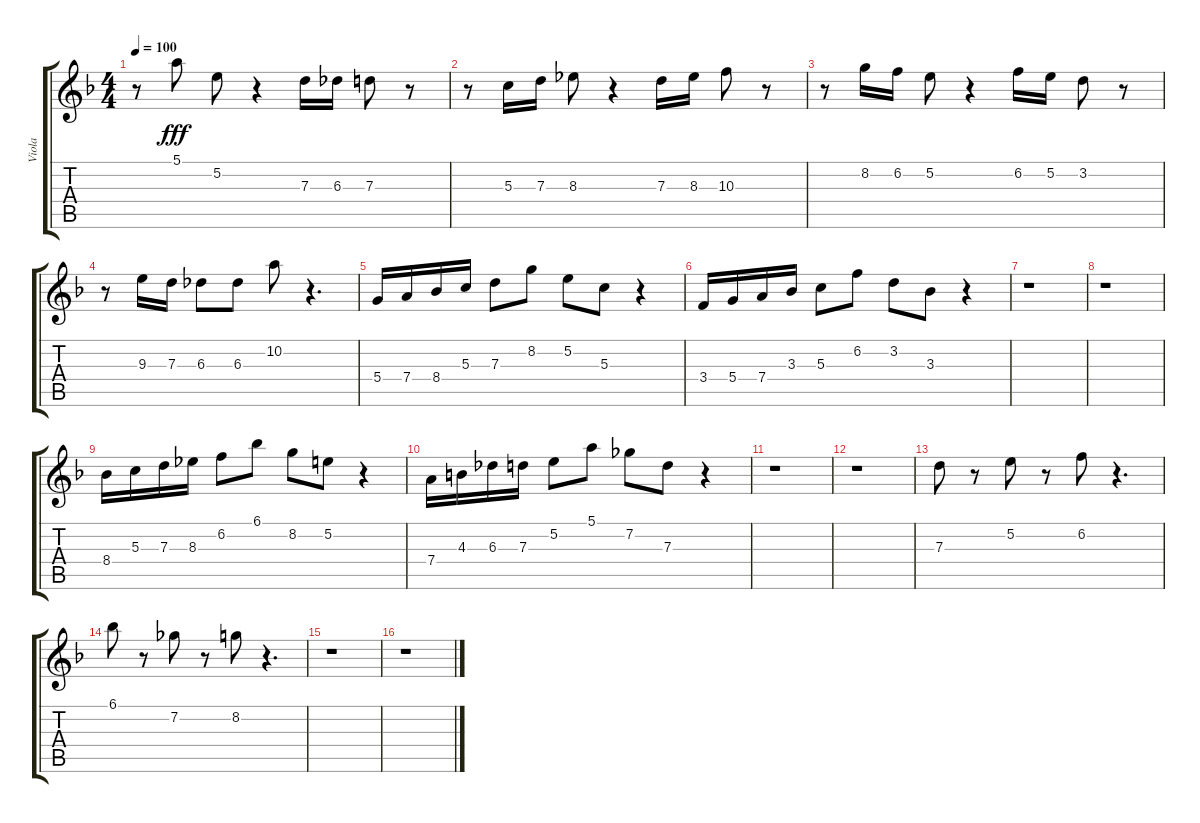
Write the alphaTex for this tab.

\track ("Viola" "Viola") {instrument overdrivenguitar}
\staff {score tabs}
\tuning (E4 B3 G3 D3 A2 E2) {hide}
\ts (4 4)
\tempo 100
\clef g2
\ks dminor
r.8{dy fff} 5.1.8 5.2.8 r.4 7.3.16 6.3.16 7.3.8 r.8 |
r.8 5.3.16 7.3.16 8.3.8 r.4 7.3.16 8.3.16 10.3.8 r.8 |
r.8 8.2.16 6.2.16 5.2.8 r.4 6.2.16 5.2.16 3.2.8 r.8 |
r.8 9.3.16 7.3.16 6.3.8 6.3.8 10.2.8 r.4{d} |
5.4.16 7.4.16 8.4.16 5.3.16 7.3.8 8.2.8 5.2.8 5.3.8 r.4 |
3.4.16 5.4.16 7.4.16 3.3.16 5.3.8 6.2.8 3.2.8 3.3.8 r.4 |
r.1 |
r.1 |
8.4.16 5.3.16 7.3.16 8.3.16 6.2.8 6.1.8 8.2.8 5.2.8 r.4 |
7.4.16 4.3.16 6.3.16 7.3.16 5.2.8 5.1.8 7.2.8 7.3.8 r.4 |
r.1 |
r.1 |
7.3.8 r.8 5.2.8 r.8 6.2.8 r.4{d} |
6.1.8 r.8 7.2.8 r.8 8.2.8 r.4{d} |
r.1 |
r.1
